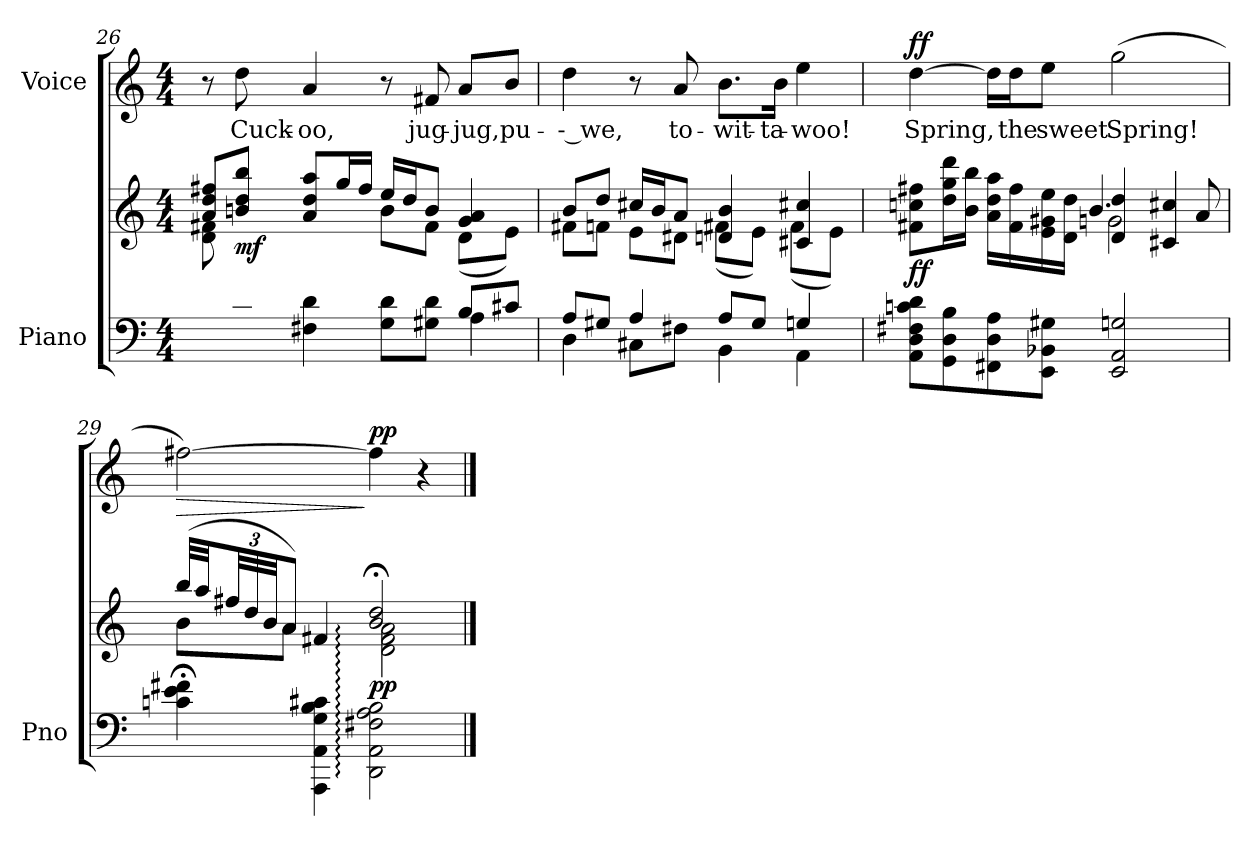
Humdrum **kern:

**kern	**kern	**dynam	**kern	**text	**dynam
*part2	*part2	*part2	*part1	*part1	*part1
*staff3	*staff2	*staff2/3	*staff1	*staff1	*staff1
*I"Piano	*	*	*I"Voice	*	*
*I'Pno	*	*	*	*	*
*clefF4	*clefG2	*	*clefG2	*	*
*k[]	*k[]	*	*k[]	*	*
*M4/4	*M4/4	*	*M4/4	*	*
=26	=26	=26	=26	=26	=26
*^	*^	*	*	*	*
*	*	*	*^	*	*	*	*
8ryy	2.ryy	8a/ 8dd/ 8ff#X/L	2ryy	8d\ 8f#X\L	.	8r	.	.
!	!	!	!	!	!LO:DY:b	!	!LO:LY:b	!
8Gn\ 8d\J	.	8bn/ 8dd/ 8bb/J	.	2..ryy	mf	8dd\	Cuck-	.
!	!	!	!	!	!	!	!LO:LY:b	!
4F#X\ 4d\	.	8a/ 8dd/ 8aa/L	.	.	.	4a/	-oo,	.
.	.	16gg/L	.	.	.	.	.	.
.	.	16ff#/JJ	.	.	.	.	.	.
8G\ 8d\L	.	16ee/LL	8b\L	.	.	8r	.	.
.	.	16dd/J	.	.	.	.	.	.
!	!	!	!	!	!	!	!LO:LY:b	!
8G#X\ 8d\J	.	8b/J	8f#\J	.	.	8f#X/	jug-	.
!	!	!	!	!	!	!	!LO:LY:b	!
8B/L	4A\	4g/ 4a/	(8d\L	.	.	8a/L	-jug,	.
!	!	!	!	!	!	!	!LO:LY:b	!
8c#X/J	.	.	8e\J)	.	.	8b/J	pu-	.
*	*	*	*v	*v	*	*	*	*
!!LO:LB:g=z
=27	=27	=27	=27	=27	=27	=27	=27
!	!	!	!	!	!	!LO:LY:b	!
8A/L	4D\	8b/L	8f#X\L	.	4dd\	-- we,	.
8G#X/J	.	8dd/J	8fn\J	.	.	.	.
4A/	8C#X\L	16cc#X/LL	8e\L	.	8r	.	.
.	.	16b/J	.	.	.	.	.
!	!	!	!	!	!	!LO:LY:b	!
.	8F#X\J	8a/J	8d#X\J	.	8a/	to-	.
!	!	!	!	!	!	!LO:LY:b	!
8A/L	4BB\	4dn/ 4b/	(8f#X\L	.	8.b\L	-wit-	.
8G#/J	.	.	8e\J)	.	.	.	.
!	!	!	!	!	!	!LO:LY:b	!
.	.	.	.	.	16b\Jk	-ta-	.
!	!	!	!	!	!	!LO:LY:b	!
4Gn/	4AA\	4c#X/ 4cc#X/	(8f#\L	.	4ee\	-woo!	.
.	.	.	8e\J)	.	.	.	.
*v	*v	*	*	*	*	*	*
=28	=28	=28	=28	=28	=28	=28
*	*	*^	*	*	*	*
!	!	!	!	!LO:DY:b	!	!LO:LY:b	!LO:DY:a
8AA\ 8D\ 8F#X\ 8cn\ 8d\L	8f#X\ 8ccn\ 8ff#X\L	2ryy	2ryy	ff	[4dd\	Spring,	ff
8GG\ 8D\ 8B\	16dd\ 16gg\ 16ddd\L	.	.	.	.	.	.
.	16b\ 16bb\JJ	.	.	.	.	.	.
8FF#X\ 8D\ 8A\	16a\ 16dd\ 16aa\LL	.	.	.	16dd\LL]	.	.
!	!	!	!	!	!	!LO:LY:b	!
.	16f#\ 16ff#\	.	.	.	16dd\J	the	.
!	!	!	!	!	!	!LO:LY:b	!
8EE\ 8BB-X\ 8G#X\J	16e\ 16g#X\ 16ee\	.	.	.	8ee\J	sweet	.
.	16d\ 16dd\JJ	.	.	.	.	.	.
!	!	!	!	!	!	!LO:LY:b	!
2EE/ 2AA/ 2Gn/	4d/ 4dd/	2gn\	4.b/	.	(2gg\	Spring!	.
.	4c#X/ 4cc#X/	.	.	.	.	.	.
.	.	.	8a/	.	.	.	.
=29	=29	=29	=29	=29	=29	=29	=29
!	!	!	!	!	!	!	!LO:HP:b
*	*	*v	*v	*	*	*	*
4cn\;< 4e\;< 4f#X\;<	(32bb/LLL	8b\L	.	[2ff#X\)	.	>
.	32aa/JJ	.	.	.	.	.
*	*Xbrackettup	*	*	*	*	*
.	48ff#X/LL	.	.	.	.	.
.	48dd/	.	.	.	.	.
.	48b/JJ	.	.	.	.	.
.	8a/J)	8a\J	.	.	.	.
4AAA\ 4AA\ 4G\ 4B\ 4c#X\	4f#X/	4ryy	.	.	.	.
!	!	!	!LO:DY:b	!	!	!LO:DY:n=1:a
2DD\:: 2AA\:: 2F#X\:: 2A\:: 2B\::	2b/;< 2dd/;<	2d\:: 2f#\:: 2a\::	pp	4ff#\]	.	] pp
.	.	.	.	4r	.	.
*	*v	*v	*	*	*	*
==	==	==	==	==	==
*-	*-	*-	*-	*-	*-
